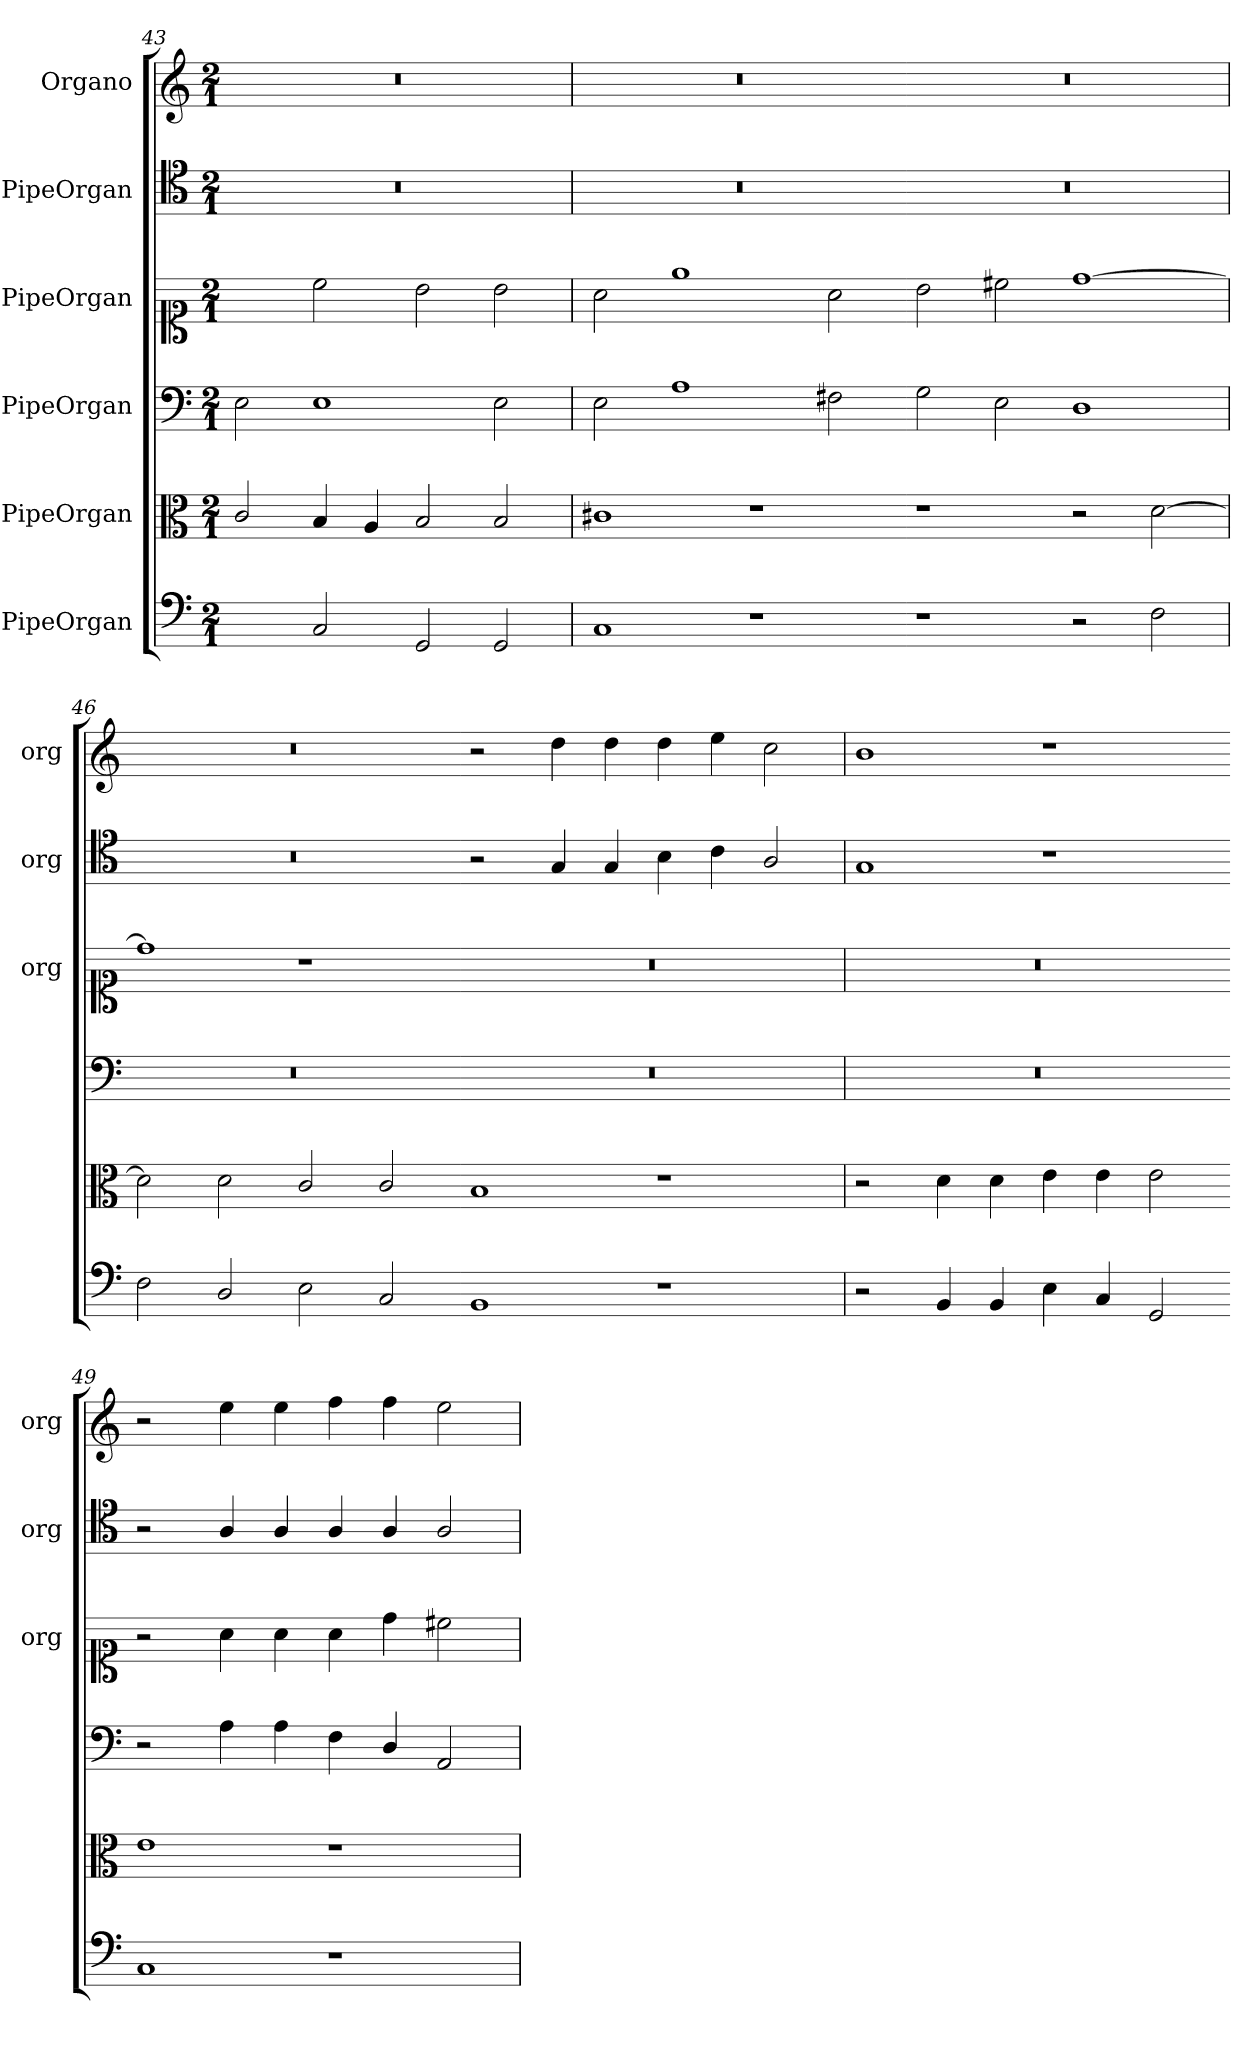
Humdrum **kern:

**kern	**kern	**kern	**kern	**kern	**kern
*part6	*part5	*part4	*part3	*part2	*part1
*staff6	*staff5	*staff4	*staff3	*staff2	*staff1
*I"PipeOrgan	*I"PipeOrgan	*I"PipeOrgan	*I"PipeOrgan	*I"PipeOrgan	*I"Organo
*	*	*	*I'org	*I'org	*I'org
*clefF5	*clefC3	*clefF4	*clefC1	*clefC4	*clefG2
*k[]	*k[]	*k[]	*k[]	*k[]	*k[]
*M2/1	*M2/1	*M2/1	*M2/1	*M2/1	*M2/1
=43	=43	=43	=43	=43	=43
2ryy	2c/	2E\	2ryy	0r	0r
2AA/	4B/	1E	2cc\	.	.
.	4A/	.	.	.	.
2EE/	2B/	.	2b\	.	.
2EE/	2B/	2E\	2b\	.	.
=44	=44	=44	=44	=44	=44
1AA	1c#X	2E\	2a\	0r	0r
.	.	1A	1ee	.	.
1r	1r	.	.	.	.
.	.	2F#X\	2a\	.	.
=45-	=45-	=45-	=45-	=45-	=45-
1r	1r	2G\	2b\	0r	0r
.	.	2E\	2cc#X\	.	.
2r	2r	1D	[1dd	.	.
2D\	[2d\	.	.	.	.
=46	=46	=46	=46	=46	=46
2D\	2d\]	0r	1dd]	0r	0r
2BB/	2d\	.	.	.	.
2C\	2c/	.	1r	.	.
2AA/	2c/	.	.	.	.
=47-	=47-	=47-	=47-	=47-	=47-
1GG	1B	0r	0r	2r	2r
.	.	.	.	4G/	4dd\
.	.	.	.	4G/	4dd\
1r	1r	.	.	4B\	4dd\
.	.	.	.	4c\	4ee\
.	.	.	.	2A/	2cc\
=48	=48	=48	=48	=48	=48
2r	2r	0r	0r	1G	1b
4GG/	4d\	.	.	.	.
4GG/	4d\	.	.	.	.
4C\	4e\	.	.	1r	1r
4AA/	4e\	.	.	.	.
2EE/	2e\	.	.	.	.
=49-	=49-	=49-	=49-	=49-	=49-
1AA	1e	2r	2r	2r	2r
.	.	4A\	4a\	4A/	4ee\
.	.	4A\	4a\	4A/	4ee\
1r	1r	4F\	4a\	4A/	4ff\
.	.	4D/	4dd\	4A/	4ff\
.	.	2AA/	2cc#X\	2A/	2ee\
=	=	=	=	=	=
*-	*-	*-	*-	*-	*-
